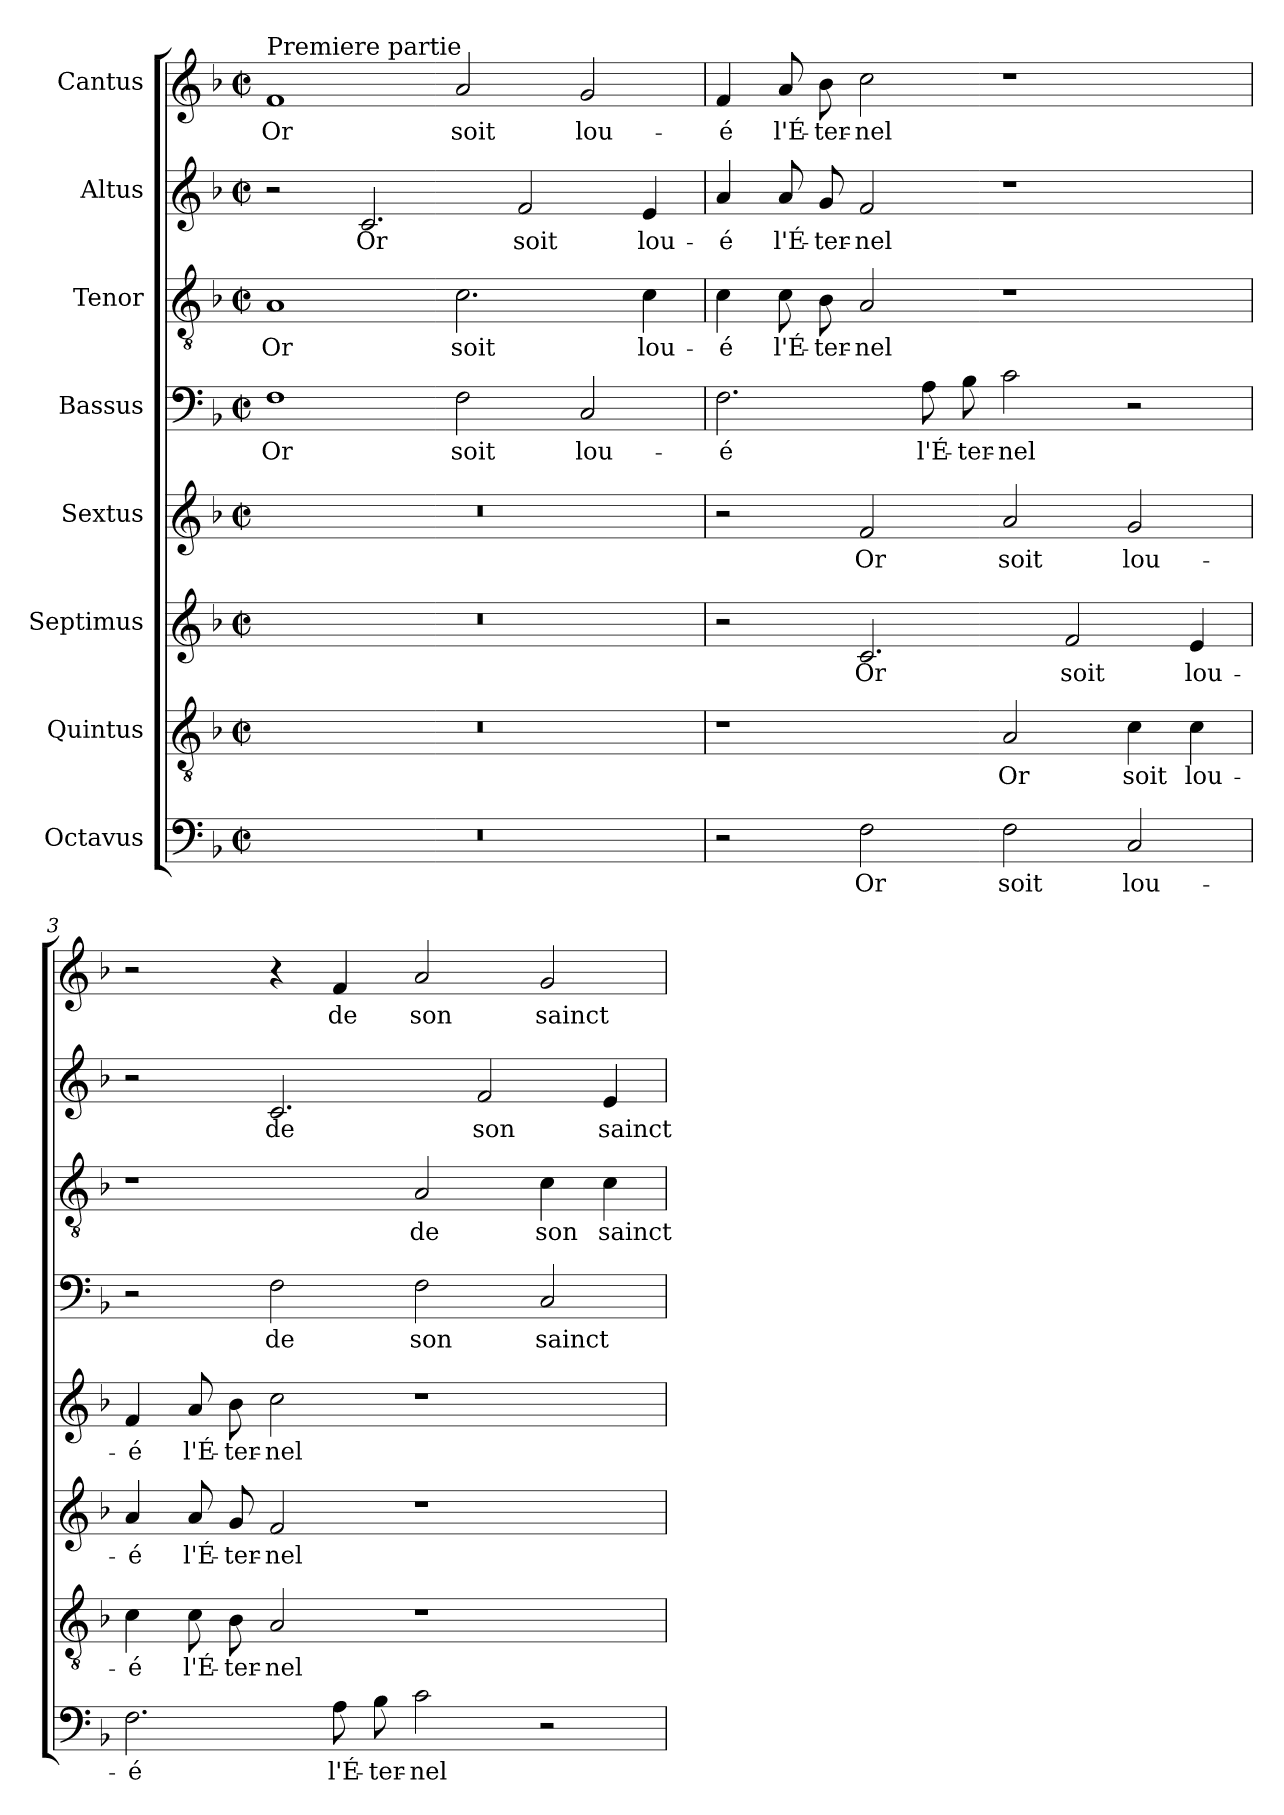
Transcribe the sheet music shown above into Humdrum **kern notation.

**kern	**text	**kern	**text	**kern	**text	**kern	**text	**kern	**text	**kern	**text	**kern	**text	**kern	**text
*part8	*part8	*part7	*part7	*part6	*part6	*part5	*part5	*part4	*part4	*part3	*part3	*part2	*part2	*part1	*part1
*staff8	*staff8	*staff7	*staff7	*staff6	*staff6	*staff5	*staff5	*staff4	*staff4	*staff3	*staff3	*staff2	*staff2	*staff1	*staff1
*I"Octavus	*	*I"Quintus	*	*I"Septimus	*	*I"Sextus	*	*I"Bassus	*	*I"Tenor	*	*I"Altus	*	*I"Cantus	*
*clefF4	*	*clefGv2	*	*clefG2	*	*clefG2	*	*clefF4	*	*clefGv2	*	*clefG2	*	*clefG2	*
*k[b-]	*	*k[b-]	*	*k[b-]	*	*k[b-]	*	*k[b-]	*	*k[b-]	*	*k[b-]	*	*k[b-]	*
*F:	*	*F:	*	*F:	*	*F:	*	*F:	*	*F:	*	*F:	*	*F:	*
*M4/2	*	*M4/2	*	*M4/2	*	*M4/2	*	*M4/2	*	*M4/2	*	*M4/2	*	*M4/2	*
*met(c|)	*	*met(c|)	*	*met(c|)	*	*met(c|)	*	*met(c|)	*	*met(c|)	*	*met(c|)	*	*met(c|)	*
=1	=1	=1	=1	=1	=1	=1	=1	=1	=1	=1	=1	=1	=1	=1	=1
!	!	!	!	!	!	!	!	!	!	!	!	!	!	!LO:TX:a:t=Premiere partie	!
!	!	!	!	!	!	!	!	!	!LO:LY:b	!	!LO:LY:b	!	!	!	!LO:LY:b
0r	.	0r	.	0r	.	0r	.	1F	Or	1A	Or	2r	.	1f	Or
!	!	!	!	!	!	!	!	!	!	!	!	!	!LO:LY:b	!	!
.	.	.	.	.	.	.	.	.	.	.	.	2.c	Or	.	.
!	!	!	!	!	!	!	!	!	!LO:LY:b	!	!LO:LY:b	!	!	!	!LO:LY:b
.	.	.	.	.	.	.	.	2F	soit	2.c	soit	.	.	2a	soit
!	!	!	!	!	!	!	!	!	!	!	!	!	!LO:LY:b	!	!
.	.	.	.	.	.	.	.	.	.	.	.	2f	soit	.	.
!	!	!	!	!	!	!	!	!	!LO:LY:b	!	!	!	!	!	!LO:LY:b
.	.	.	.	.	.	.	.	2C	lou-	.	.	.	.	2g	lou-
!	!	!	!	!	!	!	!	!	!	!	!LO:LY:b	!	!LO:LY:b	!	!
.	.	.	.	.	.	.	.	.	.	4c	lou-	4e	lou-	.	.
=2	=2	=2	=2	=2	=2	=2	=2	=2	=2	=2	=2	=2	=2	=2	=2
!	!	!	!	!	!	!	!	!	!LO:LY:b	!	!LO:LY:b	!	!LO:LY:b	!	!LO:LY:b
2r	.	1r	.	2r	.	2r	.	2.F	-é	4c	-é	4a	-é	4f	-é
!	!	!	!	!	!	!	!	!	!	!	!LO:LY:b	!	!LO:LY:b	!	!LO:LY:b
.	.	.	.	.	.	.	.	.	.	8c	l'É-	8a	l'É-	8a	l'É-
!	!	!	!	!	!	!	!	!	!	!	!LO:LY:b	!	!LO:LY:b	!	!LO:LY:b
.	.	.	.	.	.	.	.	.	.	8B-	-ter-	8g	-ter-	8b-	-ter-
!	!LO:LY:b	!	!	!	!LO:LY:b	!	!LO:LY:b	!	!	!	!LO:LY:b	!	!LO:LY:b	!	!LO:LY:b
2F	Or	.	.	2.c	Or	2f	Or	.	.	2A	-nel	2f	-nel	2cc	-nel
!	!	!	!	!	!	!	!	!	!LO:LY:b	!	!	!	!	!	!
.	.	.	.	.	.	.	.	8A	l'É-	.	.	.	.	.	.
!	!	!	!	!	!	!	!	!	!LO:LY:b	!	!	!	!	!	!
.	.	.	.	.	.	.	.	8B-	-ter-	.	.	.	.	.	.
!	!LO:LY:b	!	!LO:LY:b	!	!	!	!LO:LY:b	!	!LO:LY:b	!	!	!	!	!	!
2F	soit	2A	Or	.	.	2a	soit	2c	-nel	1r	.	1r	.	1r	.
!	!	!	!	!	!LO:LY:b	!	!	!	!	!	!	!	!	!	!
.	.	.	.	2f	soit	.	.	.	.	.	.	.	.	.	.
!	!LO:LY:b	!	!LO:LY:b	!	!	!	!LO:LY:b	!	!	!	!	!	!	!	!
2C	lou-	4c	soit	.	.	2g	lou-	2r	.	.	.	.	.	.	.
!	!	!	!LO:LY:b	!	!LO:LY:b	!	!	!	!	!	!	!	!	!	!
.	.	4c	lou-	4e	lou-	.	.	.	.	.	.	.	.	.	.
=3	=3	=3	=3	=3	=3	=3	=3	=3	=3	=3	=3	=3	=3	=3	=3
!	!LO:LY:b	!	!LO:LY:b	!	!LO:LY:b	!	!LO:LY:b	!	!	!	!	!	!	!	!
2.F	-é	4c	-é	4a	-é	4f	-é	2r	.	1r	.	2r	.	2r	.
!	!	!	!LO:LY:b	!	!LO:LY:b	!	!LO:LY:b	!	!	!	!	!	!	!	!
.	.	8c	l'É-	8a	l'É-	8a	l'É-	.	.	.	.	.	.	.	.
!	!	!	!LO:LY:b	!	!LO:LY:b	!	!LO:LY:b	!	!	!	!	!	!	!	!
.	.	8B-	-ter-	8g	-ter-	8b-	-ter-	.	.	.	.	.	.	.	.
!	!	!	!LO:LY:b	!	!LO:LY:b	!	!LO:LY:b	!	!LO:LY:b	!	!	!	!LO:LY:b	!	!
.	.	2A	-nel	2f	-nel	2cc	-nel	2F	de	.	.	2.c	de	4r	.
!	!LO:LY:b	!	!	!	!	!	!	!	!	!	!	!	!	!	!LO:LY:b
8A	l'É-	.	.	.	.	.	.	.	.	.	.	.	.	4f	de
!	!LO:LY:b	!	!	!	!	!	!	!	!	!	!	!	!	!	!
8B-	-ter-	.	.	.	.	.	.	.	.	.	.	.	.	.	.
!	!LO:LY:b	!	!	!	!	!	!	!	!LO:LY:b	!	!LO:LY:b	!	!	!	!LO:LY:b
2c	-nel	1r	.	1r	.	1r	.	2F	son	2A	de	.	.	2a	son
!	!	!	!	!	!	!	!	!	!	!	!	!	!LO:LY:b	!	!
.	.	.	.	.	.	.	.	.	.	.	.	2f	son	.	.
!	!	!	!	!	!	!	!	!	!LO:LY:b	!	!LO:LY:b	!	!	!	!LO:LY:b
2r	.	.	.	.	.	.	.	2C	sainct	4c	son	.	.	2g	sainct
!	!	!	!	!	!	!	!	!	!	!	!LO:LY:b	!	!LO:LY:b	!	!
.	.	.	.	.	.	.	.	.	.	4c	sainct	4e	sainct	.	.
=	=	=	=	=	=	=	=	=	=	=	=	=	=	=	=
*-	*-	*-	*-	*-	*-	*-	*-	*-	*-	*-	*-	*-	*-	*-	*-
